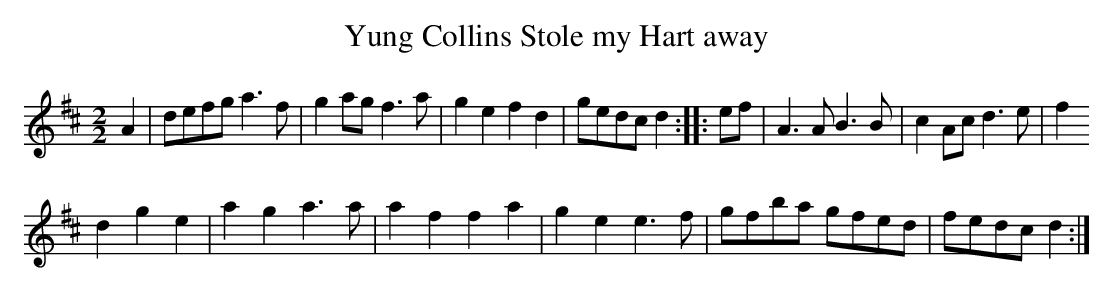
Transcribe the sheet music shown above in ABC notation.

X:1
T:Yung Collins Stole my Hart away
M:2/2
L:1/8
K:D
A2|defg a3 f|g2 ag f3 a|g2 e2 f2 d2|gedc d2:|:ef|A3 A B3 B|c2 Ac d3 e|f2
d2g2e2|a2g2a3a|a2f2f2a2|g2e2e3f|gfba gfed|fedc d2:|
